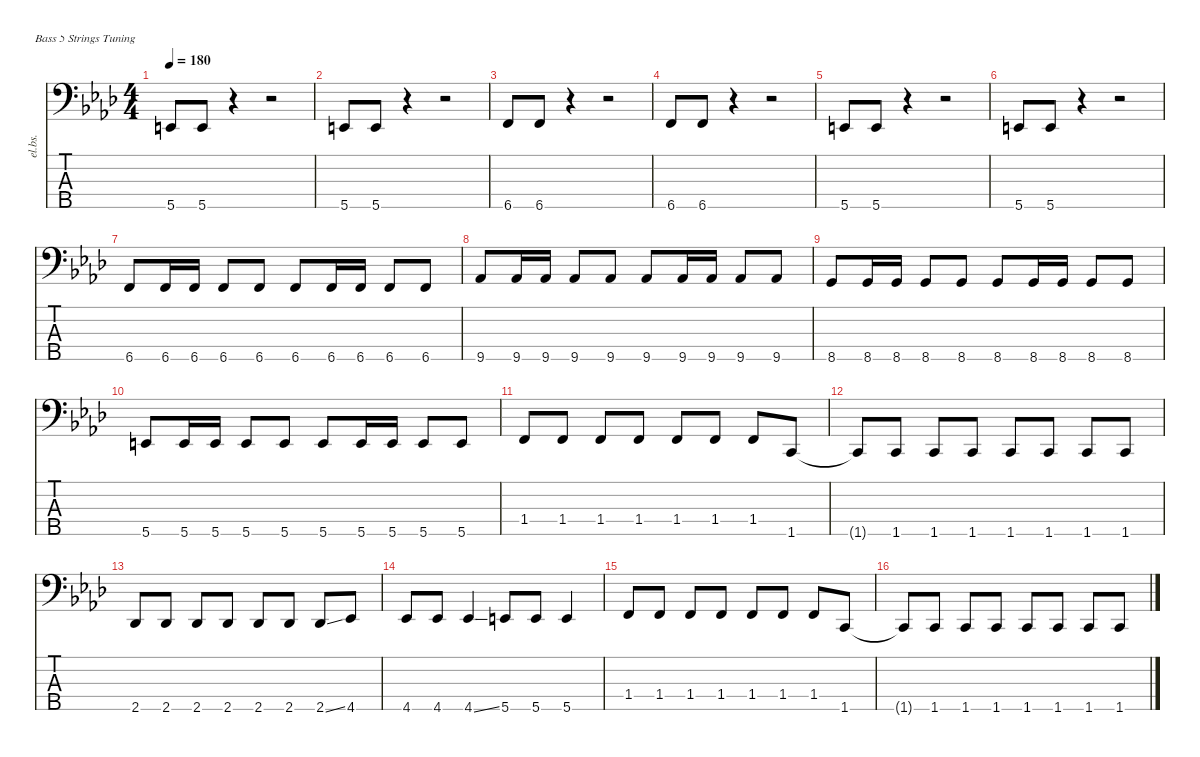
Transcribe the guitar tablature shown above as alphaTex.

\defaultSystemsLayout 4
\hideDynamics
\bracketExtendMode nobrackets
\track ("Bass" "el.bs.") {mute instrument electricbasspick}
\staff {score tabs}
\tuning (G2 D2 A1 E1 B0)
\ts (4 4)
\tempo 180
\clef f4
\ks fminor
5.5{acc forcenatural}.8{dy f} 5.5{acc forcenatural}.8 r.4 r.2 |
5.5{acc forcenatural}.8 5.5{acc forcenatural}.8 r.4 r.2 |
6.5{acc forcenatural}.8 6.5{acc forcenatural}.8 r.4 r.2 |
6.5{acc forcenatural}.8 6.5{acc forcenatural}.8 r.4 r.2 |
5.5{acc forcenatural}.8 5.5{acc forcenatural}.8 r.4 r.2 |
5.5{acc forcenatural}.8 5.5{acc forcenatural}.8 r.4 r.2 |
6.5{acc forcenatural}.8 6.5{acc forcenatural}.16 6.5{acc forcenatural}.16 6.5{acc forcenatural}.8 6.5{acc forcenatural}.8 6.5{acc forcenatural}.8 6.5{acc forcenatural}.16 6.5{acc forcenatural}.16 6.5{acc forcenatural}.8 6.5{acc forcenatural}.8 |
9.5{acc b}.8 9.5{acc b}.16 9.5{acc b}.16 9.5{acc b}.8 9.5{acc b}.8 9.5{acc b}.8 9.5{acc b}.16 9.5{acc b}.16 9.5{acc b}.8 9.5{acc b}.8 |
8.5{acc forcenatural}.8 8.5{acc forcenatural}.16 8.5{acc forcenatural}.16 8.5{acc forcenatural}.8 8.5{acc forcenatural}.8 8.5{acc forcenatural}.8 8.5{acc forcenatural}.16 8.5{acc forcenatural}.16 8.5{acc forcenatural}.8 8.5{acc forcenatural}.8 |
5.5{acc forcenatural}.8 5.5{acc forcenatural}.16 5.5{acc forcenatural}.16 5.5{acc forcenatural}.8 5.5{acc forcenatural}.8 5.5{acc forcenatural}.8 5.5{acc forcenatural}.16 5.5{acc forcenatural}.16 5.5{acc forcenatural}.8 5.5{acc forcenatural}.8 |
1.4{acc forcenatural}.8 1.4{acc forcenatural}.8 1.4{acc forcenatural}.8 1.4{acc forcenatural}.8 1.4{acc forcenatural}.8 1.4{acc forcenatural}.8 1.4{acc forcenatural}.8 1.5{acc forcenatural}.8 |
1.5{t acc forcenatural}.8 1.5{acc forcenatural}.8 1.5{acc forcenatural}.8 1.5{acc forcenatural}.8 1.5{acc forcenatural}.8 1.5{acc forcenatural}.8 1.5{acc forcenatural}.8 1.5{acc forcenatural}.8 |
2.5{acc b}.8 2.5{acc b}.8 2.5{acc b}.8 2.5{acc b}.8 2.5{acc b}.8 2.5{acc b}.8 2.5{ss acc b}.8 4.5{acc b}.8 |
4.5{acc b}.8 4.5{acc b}.8 4.5{ss acc b}.4 5.5{acc forcenatural}.8 5.5{acc forcenatural}.8 5.5{acc forcenatural}.4 |
1.4{acc forcenatural}.8 1.4{acc forcenatural}.8 1.4{acc forcenatural}.8 1.4{acc forcenatural}.8 1.4{acc forcenatural}.8 1.4{acc forcenatural}.8 1.4{acc forcenatural}.8 1.5{acc forcenatural}.8 |
1.5{t acc forcenatural}.8 1.5{acc forcenatural}.8 1.5{acc forcenatural}.8 1.5{acc forcenatural}.8 1.5{acc forcenatural}.8 1.5{acc forcenatural}.8 1.5{acc forcenatural}.8 1.5{acc forcenatural}.8
